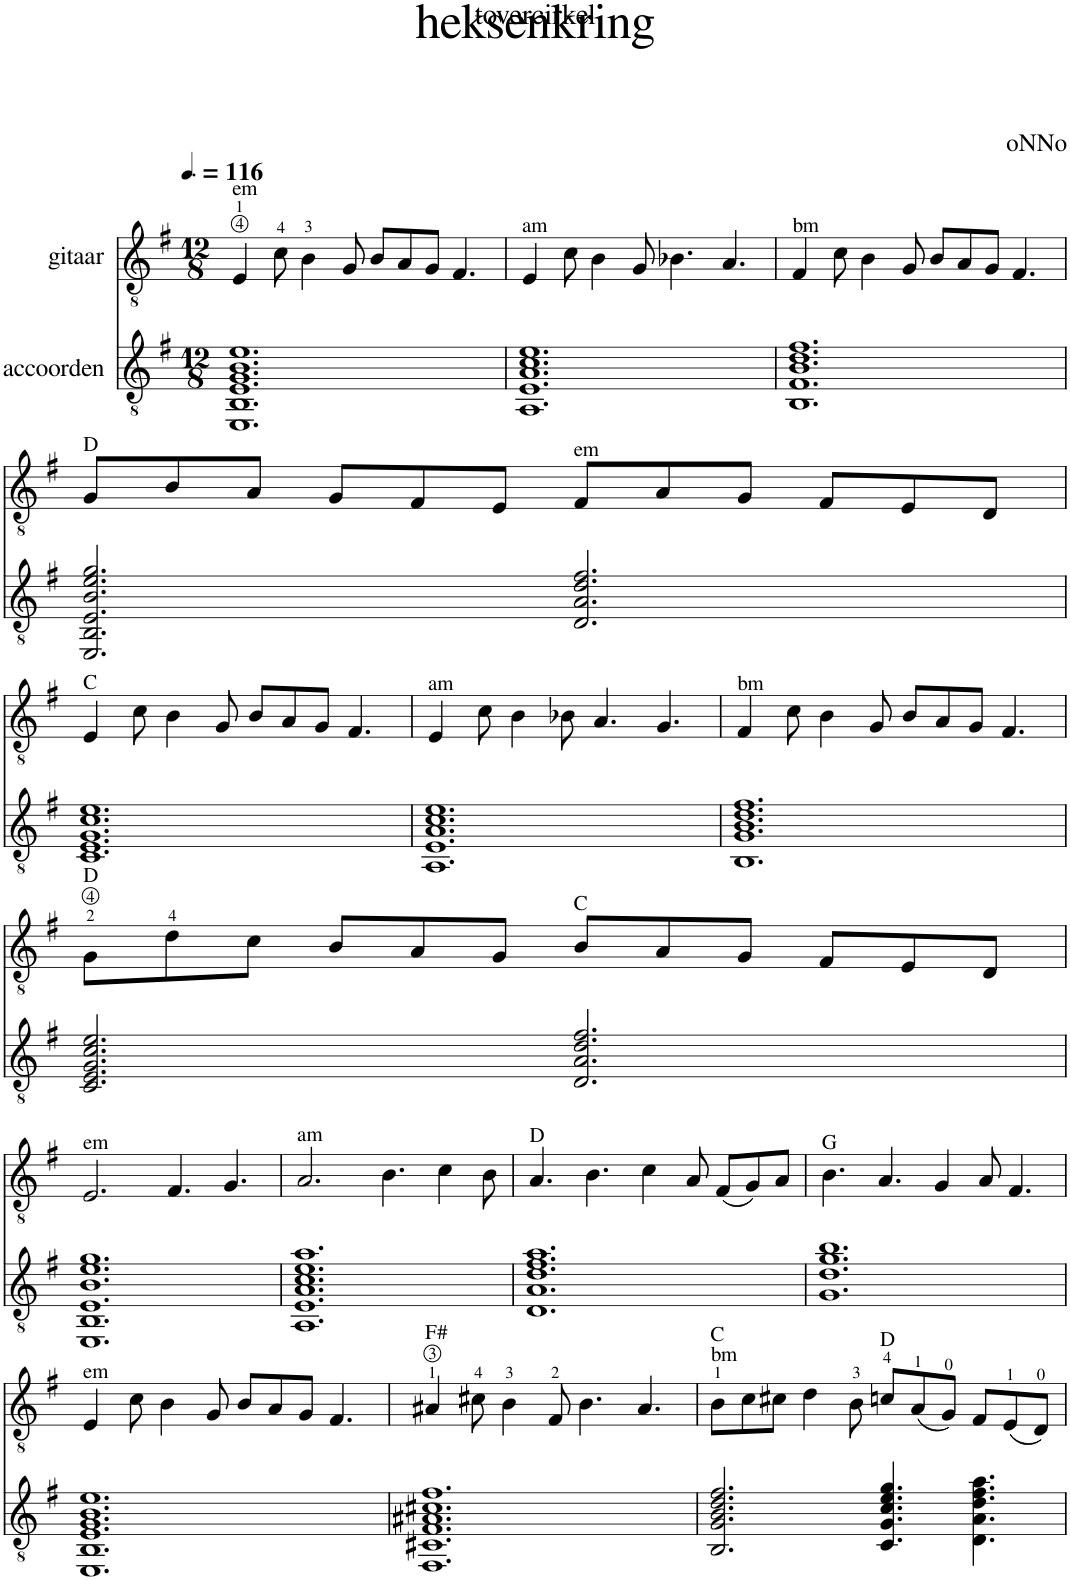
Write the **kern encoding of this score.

**kern	**kern
*part2	*part1
*staff2	*staff1
*I"accoorden	*I"gitaar
*clefGv2	*clefGv2
*k[f#]	*k[f#]
*M12/8	*M12/8
*MM174	*MM174
=1	=1
!	!LO:TX:a:t=em
1.EE 1.BB 1.E 1.G 1.B 1.e	4E/
.	8c\
.	4B\
.	8G/
.	8B/L
.	8A/
.	8G/J
.	4.F#/
=2	=2
!	!LO:TX:a:t=am
1.AA 1.E 1.A 1.c 1.e	4E/
.	8c\
.	4B\
.	8G/
.	4.B-X\
.	4.A/
=3	=3
!	!LO:TX:a:t=bm
1.BB 1.F# 1.B 1.d 1.f#	4F#/
.	8c\
.	4B\
.	8G/
.	8B/L
.	8A/
.	8G/J
.	4.F#/
!!LO:LB:g=z
=4	=4
!	!LO:TX:a:t=D
2.EE/ 2.BB/ 2.E/ 2.B/ 2.e/ 2.g/	8G/L
.	8B/
.	8A/J
.	8G/L
.	8F#/
.	8E/J
!	!LO:TX:a:t=em
2.D/ 2.A/ 2.d/ 2.f#/	8F#/L
.	8A/
.	8G/J
.	8F#/L
.	8E/
.	8D/J
!!LO:LB:g=z
=5	=5
!	!LO:TX:a:t=C
1.C 1.E 1.G 1.c 1.e	4E/
.	8c\
.	4B\
.	8G/
.	8B/L
.	8A/
.	8G/J
.	4.F#/
=6	=6
!	!LO:TX:a:t=am
1.AA 1.E 1.A 1.c 1.e	4E/
.	8c\
.	4B\
.	8B-X\
.	4.A/
.	4.G/
=7	=7
!	!LO:TX:a:t=bm
1.BB 1.G 1.B 1.d 1.f#	4F#/
.	8c\
.	4B\
.	8G/
.	8B/L
.	8A/
.	8G/J
.	4.F#/
!!LO:LB:g=z
=8	=8
!	!LO:TX:a:t=D
2.C/ 2.E/ 2.G/ 2.c/ 2.e/	8G\L
.	8d\
.	8c\J
.	8B/L
.	8A/
.	8G/J
!	!LO:TX:a:t=C
2.D/ 2.A/ 2.d/ 2.f#/	8B/L
.	8A/
.	8G/J
.	8F#/L
.	8E/
.	8D/J
!!LO:LB:g=z
=9	=9
!	!LO:TX:a:t=em
1.EE 1.BB 1.E 1.B 1.e 1.g	2.E/
.	4.F#/
.	4.G/
=10	=10
!	!LO:TX:a:t=am
1.AA 1.E 1.A 1.c 1.e 1.a	2.A/
.	4.B\
.	4c\
.	8B\
=11	=11
!	!LO:TX:a:t=D
1.D 1.A 1.d 1.f# 1.a	4.A/
.	4.B\
.	4c\
.	8A/
.	(8F#/L
.	8G/)
.	8A/J
=12	=12
!	!LO:TX:a:t=G
1.G 1.d 1.g 1.b	4.B\
.	4.A/
.	4G/
.	8A/
.	4.F#/
!!LO:LB:g=z
=13	=13
!	!LO:TX:a:t=em
1.EE 1.BB 1.E 1.G 1.B 1.e	4E/
.	8c\
.	4B\
.	8G/
.	8B/L
.	8A/
.	8G/J
.	4.F#/
=14	=14
!	!LO:TX:a:t=F#
1.FF# 1.C#X 1.F# 1.A#X 1.c#X 1.f#	4A#X/
.	8c#X\
.	4B\
.	8F#/
.	4.B\
.	4.A#/
=15	=15
!	!LO:TX:a:t=bm
!	!LO:TX:a:t=C
2.BB/ 2.G/ 2.B/ 2.d/ 2.f#/	8B\L
.	8c\
.	8c#X\J
.	4d\
.	8B\
!	!LO:TX:a:t=D
4.C/ 4.G/ 4.c/ 4.e/ 4.g/	8cn/L
.	(8A/
.	8G/J)
4.D\ 4.A\ 4.d\ 4.f#\ 4.a\	8F#/L
.	(8E/
.	8D/J)
=	=
*-	*-
